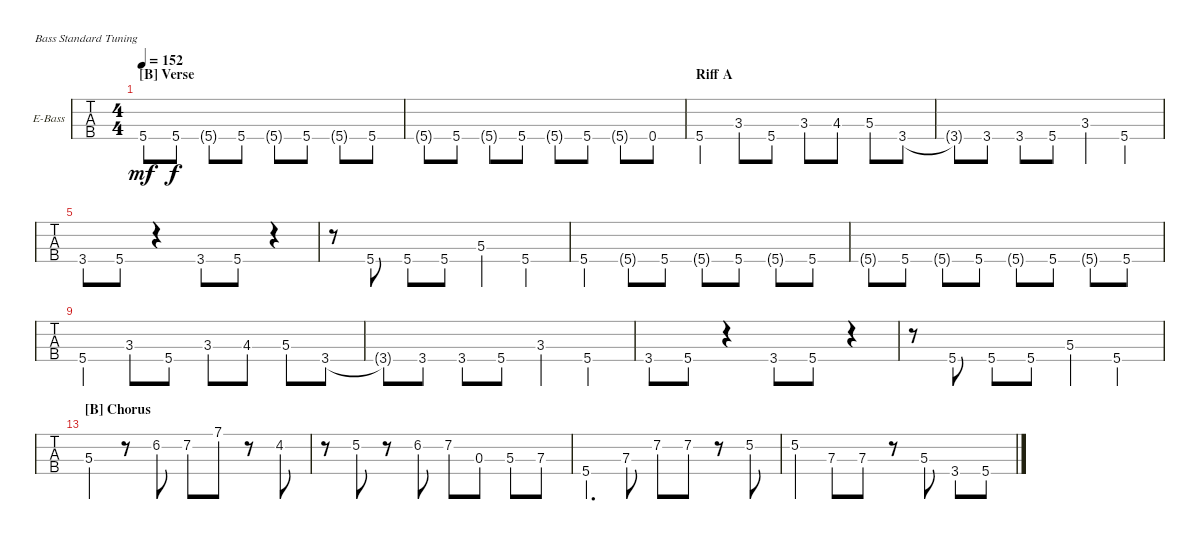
\bracketExtendMode nobrackets
\firstSystemTrackNameOrientation horizontal
\otherSystemsTrackNameOrientation horizontal
\defaultBarNumberDisplay FirstOfSystem
\track ("Bass" "E-Bass") {instrument electricbassfinger}
\staff {tabs}
\tuning (G2 D2 A1 E1)
\ts (4 4)
\section ("B" "Verse")
\tempo 152
\clef f4
\ks c
5.4.8{dy mf} 5.4.8{dy f} 5.4{g}.8 5.4.8 5.4{g}.8 5.4.8 5.4{g}.8 5.4.8 |
5.4{g}.8 5.4.8 5.4{g}.8 5.4.8 5.4{g}.8 5.4.8 5.4{g}.8 0.4.8 |
\section ("" "Riff A")
5.4.4 3.3.8 5.4.8 3.3.8 4.3.8 5.3.8 3.4{ac}.8 |
3.4{t}.8 3.4.8 3.4.8 5.4.8 3.3.4 5.4.4 |
3.4{ac}.8 5.4{ac}.8 r.4 3.4{ac}.8 5.4{ac}.8 r.4 |
r.8 5.4{ac}.8 5.4{ac}.8 5.4{ac}.8 5.3{ac}.4 5.4{ac}.4 |
5.4.4 5.4{g}.8 5.4.8 5.4{g}.8 5.4.8 5.4{g}.8 5.4.8 |
5.4{g}.8 5.4.8 5.4{g}.8 5.4.8 5.4{g}.8 5.4.8 5.4{g}.8 5.4.8 |
5.4.4 3.3.8 5.4.8 3.3.8 4.3.8 5.3.8 3.4{ac}.8 |
3.4{t}.8 3.4.8 3.4.8 5.4.8 3.3.4 5.4.4 |
3.4{ac}.8 5.4{ac}.8 r.4 3.4{ac}.8 5.4{ac}.8 r.4 |
r.8 5.4{ac}.8 5.4{ac}.8 5.4{ac}.8 5.3{ac}.4 5.4{ac}.4 |
\section ("B" "Chorus")
5.3.4 r.8 6.2.8 7.2.8 7.1.8 r.8 4.2.8 |
r.8 5.2.8 r.8 6.2.8 7.2.8 0.3.8 5.3.8 7.3.8 |
5.4.4{d} 7.3.8 7.2.8 7.2.8 r.8 5.2.8 |
5.2.4 7.3.8 7.3.8 r.8 5.3.8 3.4.8 5.4.8
